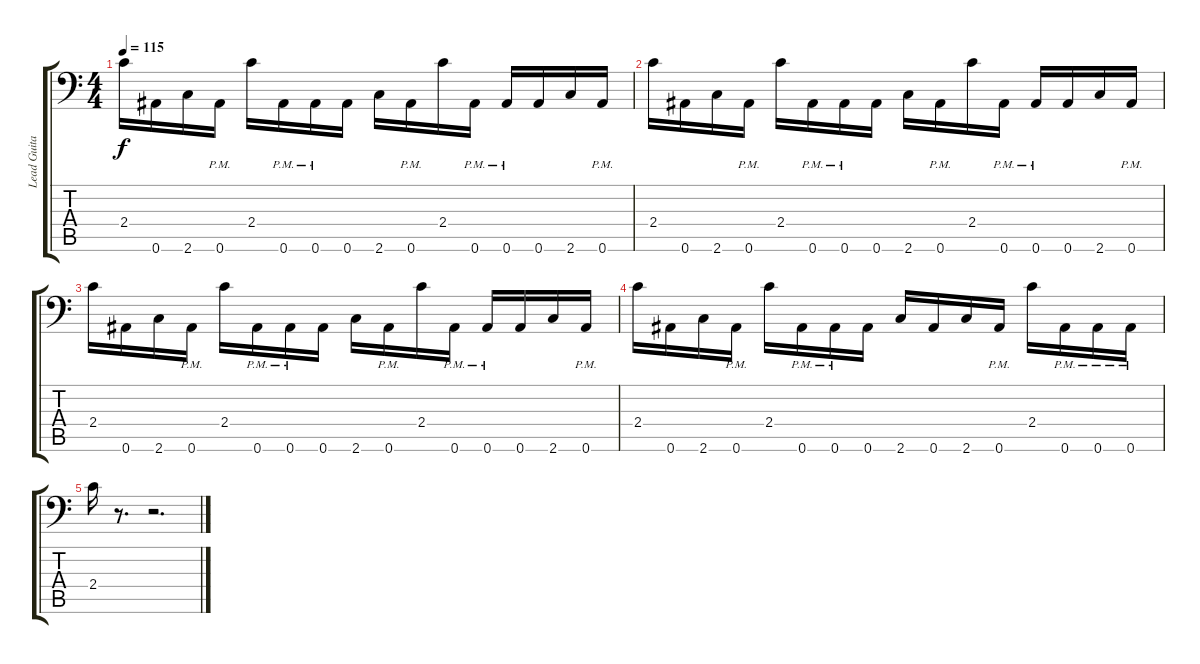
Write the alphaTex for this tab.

\track ("Lead Guitar" "Lead Guita") {instrument distortionguitar}
\staff {score tabs}
\tuning (C4 G3 Eb3 Bb2 F2 Bb1) {hide}
\ts (4 4)
\tempo 115
\clef f4
\ks c
2.4.16{dy f} 0.6.16 2.6.16 0.6{pm}.16 2.4.16 0.6{pm}.16 0.6{pm}.16 0.6.16 2.6.16 0.6{pm}.16 2.4.16 0.6{pm}.16 0.6{pm}.16 0.6.16 2.6.16 0.6{pm}.16 |
2.4.16 0.6.16 2.6.16 0.6{pm}.16 2.4.16 0.6{pm}.16 0.6{pm}.16 0.6.16 2.6.16 0.6{pm}.16 2.4.16 0.6{pm}.16 0.6{pm}.16 0.6.16 2.6.16 0.6{pm}.16 |
2.4.16 0.6.16 2.6.16 0.6{pm}.16 2.4.16 0.6{pm}.16 0.6{pm}.16 0.6.16 2.6.16 0.6{pm}.16 2.4.16 0.6{pm}.16 0.6{pm}.16 0.6.16 2.6.16 0.6{pm}.16 |
2.4.16 0.6.16 2.6.16 0.6{pm}.16 2.4.16 0.6{pm}.16 0.6{pm}.16 0.6.16 2.6.16 0.6.16 2.6.16 0.6{pm}.16 2.4.16 0.6{pm}.16 0.6{pm}.16 0.6{pm}.16 |
2.4.16 r.8{d} r.2{d}
